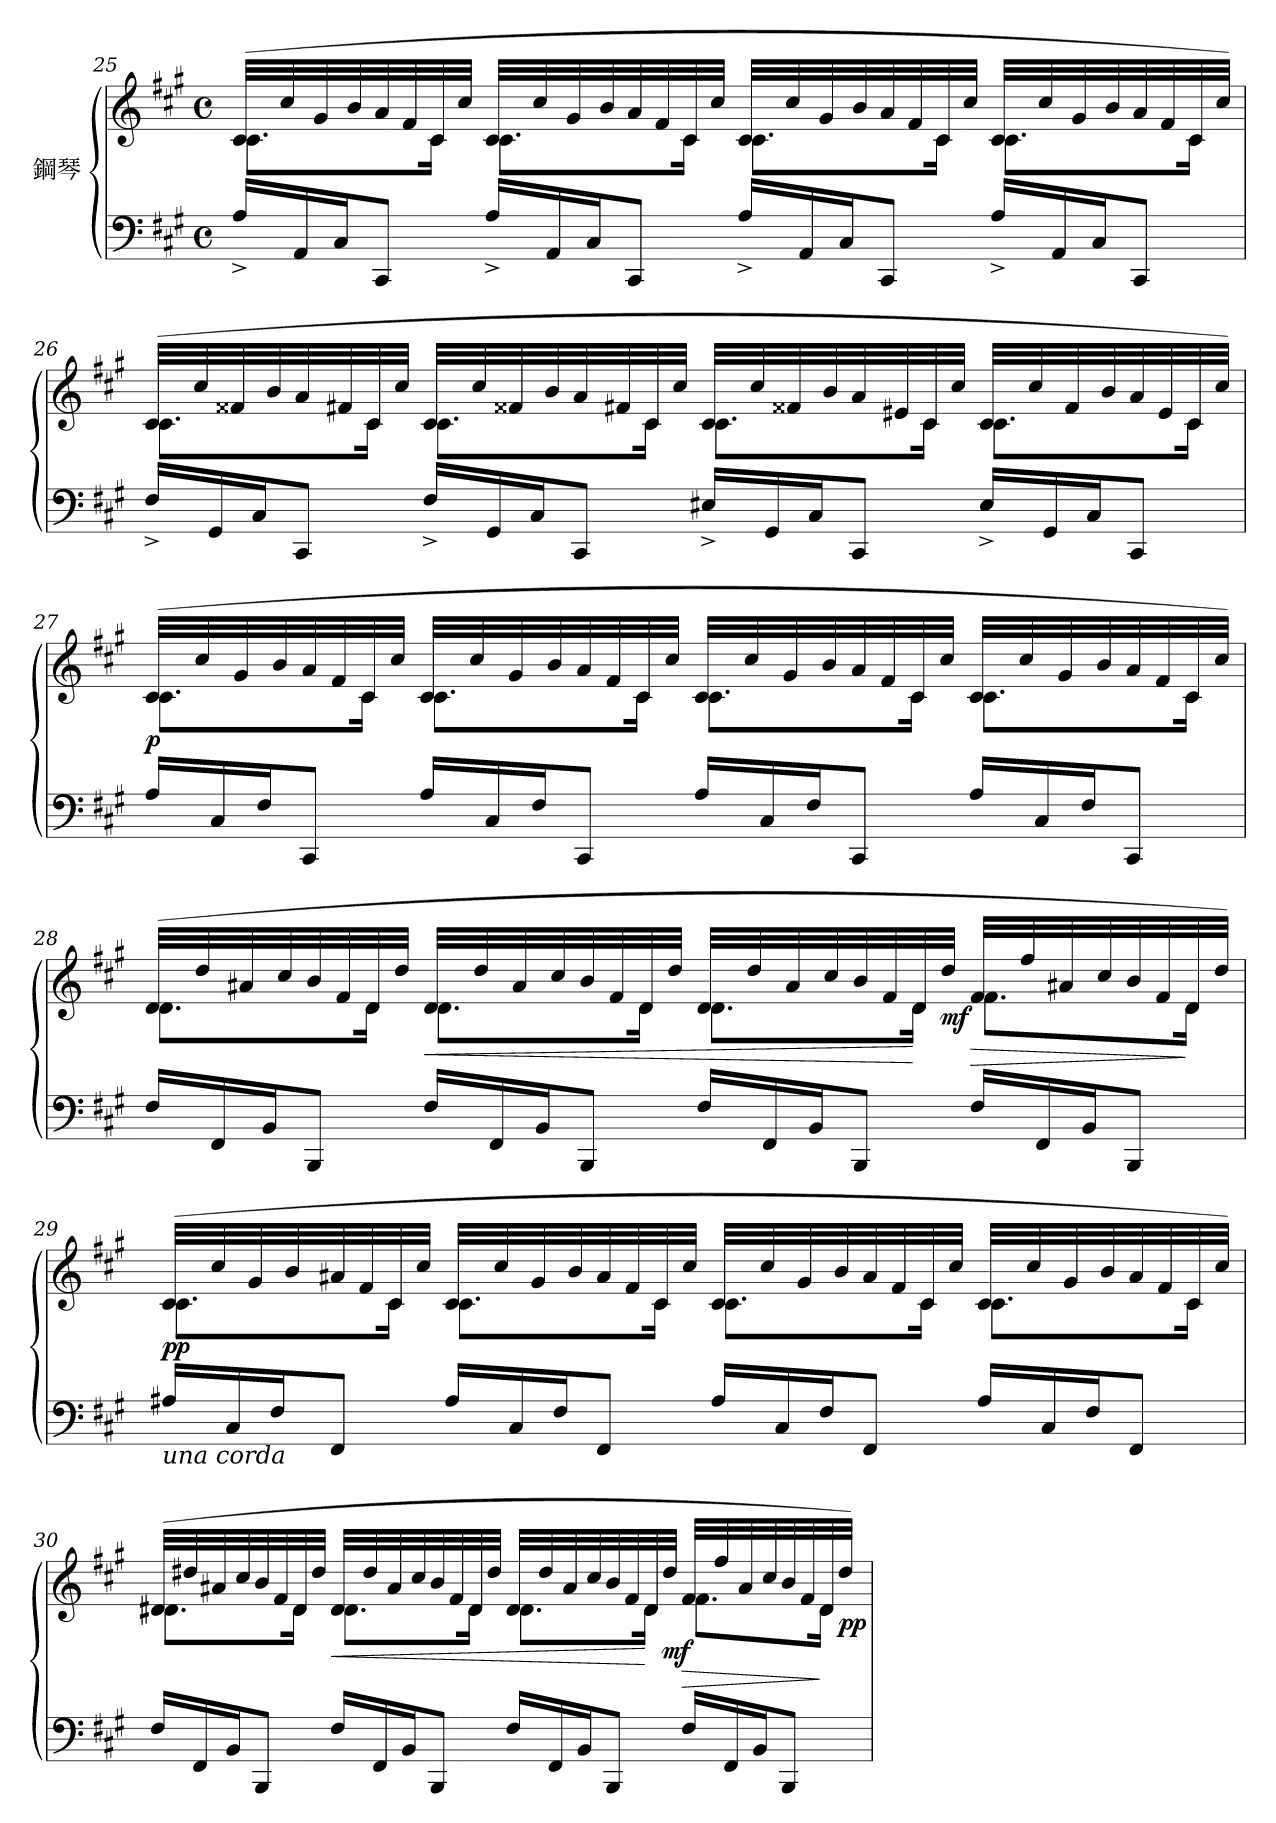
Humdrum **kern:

**kern	**kern	**dynam
*part1	*part1	*part1
*staff2	*staff1	*staff1/2
*I"鋼琴	*	*
!!LO:LB:g=z
*clefF4	*clefG2	*
*k[f#c#g#]	*k[f#c#g#]	*
*M4/4	*M4/4	*
*met(c)	*met(c)	*
*Xtuplet	*	*
=25	=25	=25
*	*^	*
24A^/LL	(>32c#!/LLL	8.c#\L	.
.	32cc#!/	.	.
24AA/	.	.	.
.	32g#!/	.	.
24C#/J	.	.	.
.	32b!/	.	.
8CC#/J	32a!/	.	.
.	32f#!/	.	.
.	32c#!/	16c#\Jk	.
.	32cc#!/JJJ	.	.
24A^/LL	32c#!/LLL	8.c#\L	.
.	32cc#!/	.	.
24AA/	.	.	.
.	32g#!/	.	.
24C#/J	.	.	.
.	32b!/	.	.
8CC#/J	32a!/	.	.
.	32f#!/	.	.
.	32c#!/	16c#\Jk	.
.	32cc#!/JJJ	.	.
24A^/LL	32c#!/LLL	8.c#\L	.
.	32cc#!/	.	.
24AA/	.	.	.
.	32g#!/	.	.
24C#/J	.	.	.
.	32b!/	.	.
8CC#/J	32a!/	.	.
.	32f#!/	.	.
.	32c#!/	16c#\Jk	.
.	32cc#!/JJJ	.	.
24A^/LL	32c#!/LLL	8.c#\L	.
.	32cc#!/	.	.
24AA/	.	.	.
.	32g#!/	.	.
24C#/J	.	.	.
.	32b!/	.	.
8CC#/J	32a!/	.	.
.	32f#!/	.	.
.	32c#!/	16c#\Jk	.
.	32cc#!/JJJ)	.	.
=26	=26	=26	=26
24F#^/LL	(>32c#!/LLL	8.c#\L	.
.	32cc#!/	.	.
24GG#/	.	.	.
.	32f##X!/	.	.
24C#/J	.	.	.
.	32b!/	.	.
8CC#/J	32a!/	.	.
.	32f#X!/	.	.
.	32c#!/	16c#\Jk	.
.	32cc#!/JJJ	.	.
24F#^/LL	32c#!/LLL	8.c#\L	.
.	32cc#!/	.	.
24GG#/	.	.	.
.	32f##X!/	.	.
24C#/J	.	.	.
.	32b!/	.	.
8CC#/J	32a!/	.	.
.	32f#X!/	.	.
.	32c#!/	16c#\Jk	.
.	32cc#!/JJJ	.	.
24E#X^/LL	32c#!/LLL	8.c#\L	.
.	32cc#!/	.	.
24GG#/	.	.	.
.	32f##X!/	.	.
24C#/J	.	.	.
.	32b!/	.	.
8CC#/J	32a!/	.	.
.	32e#X!/	.	.
.	32c#!/	16c#\Jk	.
.	32cc#!/JJJ	.	.
24E#^/LL	32c#!/LLL	8.c#\L	.
.	32cc#!/	.	.
24GG#/	.	.	.
.	32f##!/	.	.
24C#/J	.	.	.
.	32b!/	.	.
8CC#/J	32a!/	.	.
.	32e#!/	.	.
.	32c#!/	16c#\Jk	.
.	32cc#!/JJJ)	.	.
!!LO:LB:g=z	!!
=27	=27	=27	=27
!	!	!	!LO:DY:b
24A/LL	(>32c#!/LLL	8.c#\L	p
.	32cc#!/	.	.
24C#/	.	.	.
.	32g#!/	.	.
24F#/J	.	.	.
.	32b!/	.	.
8CC#/J	32a!/	.	.
.	32f#!/	.	.
.	32c#!/	16c#\Jk	.
.	32cc#!/JJJ	.	.
24A/LL	32c#!/LLL	8.c#\L	.
.	32cc#!/	.	.
24C#/	.	.	.
.	32g#!/	.	.
24F#/J	.	.	.
.	32b!/	.	.
8CC#/J	32a!/	.	.
.	32f#!/	.	.
.	32c#!/	16c#\Jk	.
.	32cc#!/JJJ	.	.
24A/LL	32c#!/LLL	8.c#\L	.
.	32cc#!/	.	.
24C#/	.	.	.
.	32g#!/	.	.
24F#/J	.	.	.
.	32b!/	.	.
8CC#/J	32a!/	.	.
.	32f#!/	.	.
.	32c#!/	16c#\Jk	.
.	32cc#!/JJJ	.	.
24A/LL	32c#!/LLL	8.c#\L	.
.	32cc#!/	.	.
24C#/	.	.	.
.	32g#!/	.	.
24F#/J	.	.	.
.	32b!/	.	.
8CC#/J	32a!/	.	.
.	32f#!/	.	.
.	32c#!/	16c#\Jk	.
.	32cc#!/JJJ)	.	.
=28	=28	=28	=28
24F#/LL	(>32d!/LLL	8.d\L	.
.	32dd!/	.	.
24FF#/	.	.	.
.	32a#X!/	.	.
24BB/J	.	.	.
.	32cc#!/	.	.
8BBB/J	32b!/	.	.
.	32f#!/	.	.
.	32d!/	16d\Jk	.
.	32dd!/JJJ	.	.
!	!	!	!LO:HP:b
24F#/LL	32d!/LLL	8.d\L	<
.	32dd!/	.	.
24FF#/	.	.	.
.	32a#!/	.	.
24BB/J	.	.	.
.	32cc#!/	.	.
8BBB/J	32b!/	.	.
.	32f#!/	.	.
.	32d!/	16d\Jk	.
.	32dd!/JJJ	.	.
24F#/LL	32d!/LLL	8.d\L	.
.	32dd!/	.	.
24FF#/	.	.	.
.	32a#!/	.	.
24BB/J	.	.	.
.	32cc#!/	.	.
8BBB/J	32b!/	.	.
.	32f#!/	.	.
.	32d!/	16d\Jk	[
!	!	!	!LO:DY:b
.	32dd!/JJJ	.	mf
!	!	!	!LO:HP:b
24F#/LL	32f#!/LLL	8.f#\L	>
.	32ff#!/	.	.
24FF#/	.	.	.
.	32a#X!/	.	.
24BB/J	.	.	.
.	32cc#!/	.	.
8BBB/J	32b!/	.	.
.	32f#!/	.	.
.	32d!/	16d\Jk	]
.	32dd!/JJJ)	.	.
!!LO:LB:g=z	!!
=29	=29	=29	=29
!LO:TX:b:i:t=una corda	!	!	!
!	!	!	!LO:DY:b
24A#X/LL	(>32c#!/LLL	8.c#\L	pp
.	32cc#!/	.	.
24C#/	.	.	.
.	32g#!/	.	.
24F#/J	.	.	.
.	32b!/	.	.
8FF#/J	32a#X!/	.	.
.	32f#!/	.	.
.	32c#!/	16c#\Jk	.
.	32cc#!/JJJ	.	.
24A#/LL	32c#!/LLL	8.c#\L	.
.	32cc#!/	.	.
24C#/	.	.	.
.	32g#!/	.	.
24F#/J	.	.	.
.	32b!/	.	.
8FF#/J	32a#!/	.	.
.	32f#!/	.	.
.	32c#!/	16c#\Jk	.
.	32cc#!/JJJ	.	.
24A#/LL	32c#!/LLL	8.c#\L	.
.	32cc#!/	.	.
24C#/	.	.	.
.	32g#!/	.	.
24F#/J	.	.	.
.	32b!/	.	.
8FF#/J	32a#!/	.	.
.	32f#!/	.	.
.	32c#!/	16c#\Jk	.
.	32cc#!/JJJ	.	.
24A#/LL	32c#!/LLL	8.c#\L	.
.	32cc#!/	.	.
24C#/	.	.	.
.	32g#!/	.	.
24F#/J	.	.	.
.	32b!/	.	.
8FF#/J	32a#!/	.	.
.	32f#!/	.	.
.	32c#!/	16c#\Jk	.
.	32cc#!/JJJ)	.	.
=30	=30	=30	=30
24F#/LL	(>32d#X!/LLL	8.d#X\L	.
.	32dd#X!/	.	.
24FF#/	.	.	.
.	32a#X!/	.	.
24BB/J	.	.	.
.	32cc#!/	.	.
8BBB/J	32b!/	.	.
.	32f#!/	.	.
.	32d#!/	16d#\Jk	.
.	32dd#!/JJJ	.	.
!	!	!	!LO:HP:b
24F#/LL	32d#!/LLL	8.d#\L	<
.	32dd#!/	.	.
24FF#/	.	.	.
.	32a#!/	.	.
24BB/J	.	.	.
.	32cc#!/	.	.
8BBB/J	32b!/	.	.
.	32f#!/	.	.
.	32d#!/	16d#\Jk	.
.	32dd#!/JJJ	.	.
24F#/LL	32d#!/LLL	8.d#\L	.
.	32dd#!/	.	.
24FF#/	.	.	.
.	32a#!/	.	.
24BB/J	.	.	.
.	32cc#!/	.	.
8BBB/J	32b!/	.	.
.	32f#!/	.	.
.	32d#!/	16d#\Jk	[
!	!	!	!LO:DY:b
.	32dd#!/JJJ	.	mf
!	!	!	!LO:HP:b
24F#/LL	32f#!/LLL	8.f#\L	>
.	32ff#!/	.	.
24FF#/	.	.	.
.	32a#!/	.	.
24BB/J	.	.	.
.	32cc#!/	.	.
8BBB/J	32b!/	.	.
.	32f#!/	.	.
.	32d#!/	16d#\Jk	]
!	!	!	!LO:DY:b
.	32dd#!/JJJ)	.	pp
*	*v	*v	*
=	=	=
*-	*-	*-
